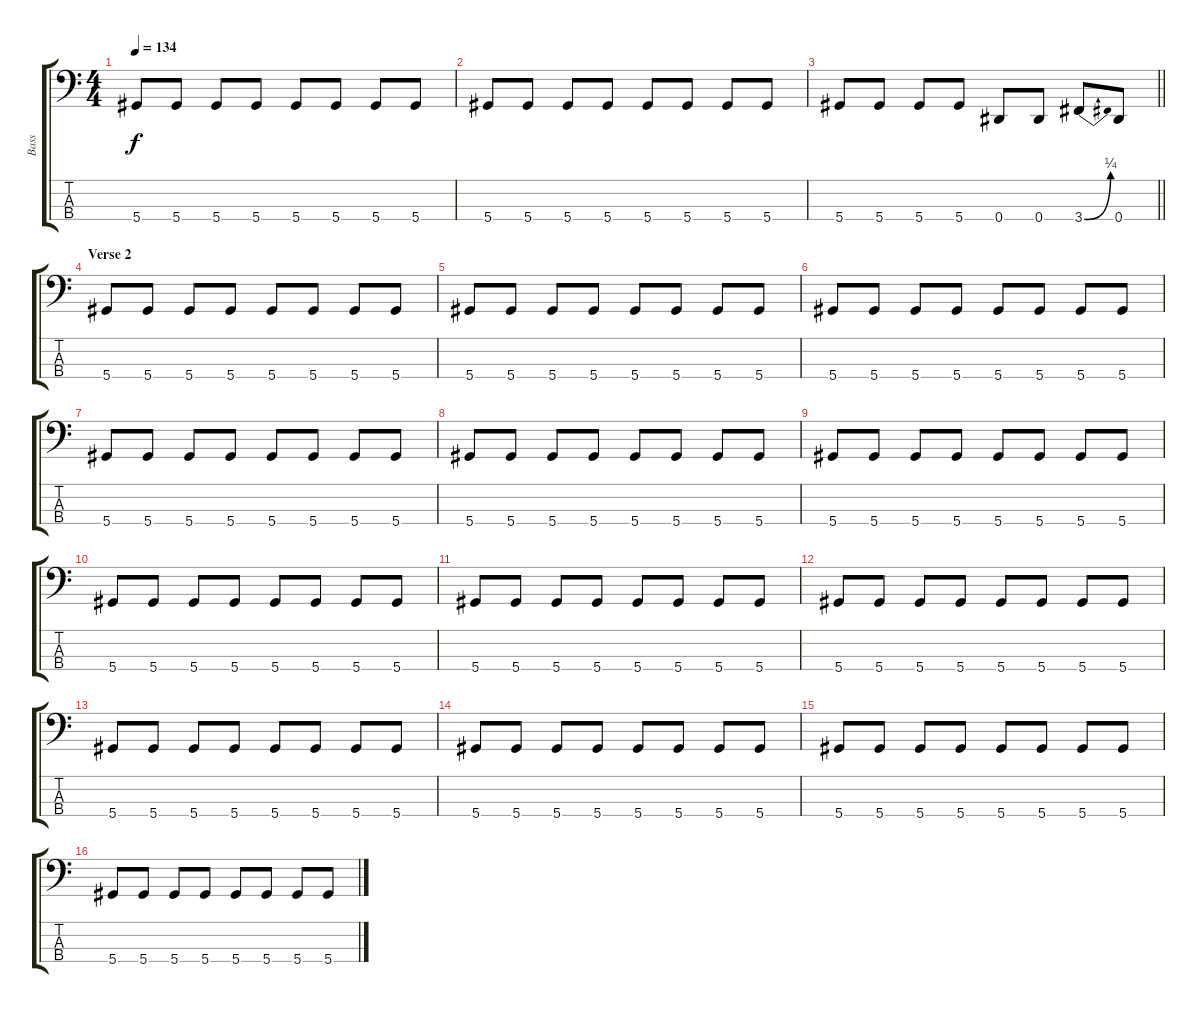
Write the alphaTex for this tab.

\track ("Bass" "Bass") {instrument electricbassfinger}
\staff {score tabs}
\tuning (Gb2 Db2 Ab1 Eb1) {hide}
\ts (4 4)
\tempo 134
\clef f4
\ks c
5.4.8{dy f} 5.4.8 5.4.8 5.4.8 5.4.8 5.4.8 5.4.8 5.4.8 |
5.4.8 5.4.8 5.4.8 5.4.8 5.4.8 5.4.8 5.4.8 5.4.8 |
\barLineRight lightlight
5.4.8 5.4.8 5.4.8 5.4.8 0.4.8 0.4.8 3.4{be (bend 0 0 60 1)}.8 0.4.8 |
\section ("" "Verse 2")
5.4.8 5.4.8 5.4.8 5.4.8 5.4.8 5.4.8 5.4.8 5.4.8 |
5.4.8 5.4.8 5.4.8 5.4.8 5.4.8 5.4.8 5.4.8 5.4.8 |
5.4.8 5.4.8 5.4.8 5.4.8 5.4.8 5.4.8 5.4.8 5.4.8 |
5.4.8 5.4.8 5.4.8 5.4.8 5.4.8 5.4.8 5.4.8 5.4.8 |
5.4.8 5.4.8 5.4.8 5.4.8 5.4.8 5.4.8 5.4.8 5.4.8 |
5.4.8 5.4.8 5.4.8 5.4.8 5.4.8 5.4.8 5.4.8 5.4.8 |
5.4.8 5.4.8 5.4.8 5.4.8 5.4.8 5.4.8 5.4.8 5.4.8 |
5.4.8 5.4.8 5.4.8 5.4.8 5.4.8 5.4.8 5.4.8 5.4.8 |
5.4.8 5.4.8 5.4.8 5.4.8 5.4.8 5.4.8 5.4.8 5.4.8 |
5.4.8 5.4.8 5.4.8 5.4.8 5.4.8 5.4.8 5.4.8 5.4.8 |
5.4.8 5.4.8 5.4.8 5.4.8 5.4.8 5.4.8 5.4.8 5.4.8 |
5.4.8 5.4.8 5.4.8 5.4.8 5.4.8 5.4.8 5.4.8 5.4.8 |
5.4.8 5.4.8 5.4.8 5.4.8 5.4.8 5.4.8 5.4.8 5.4.8
